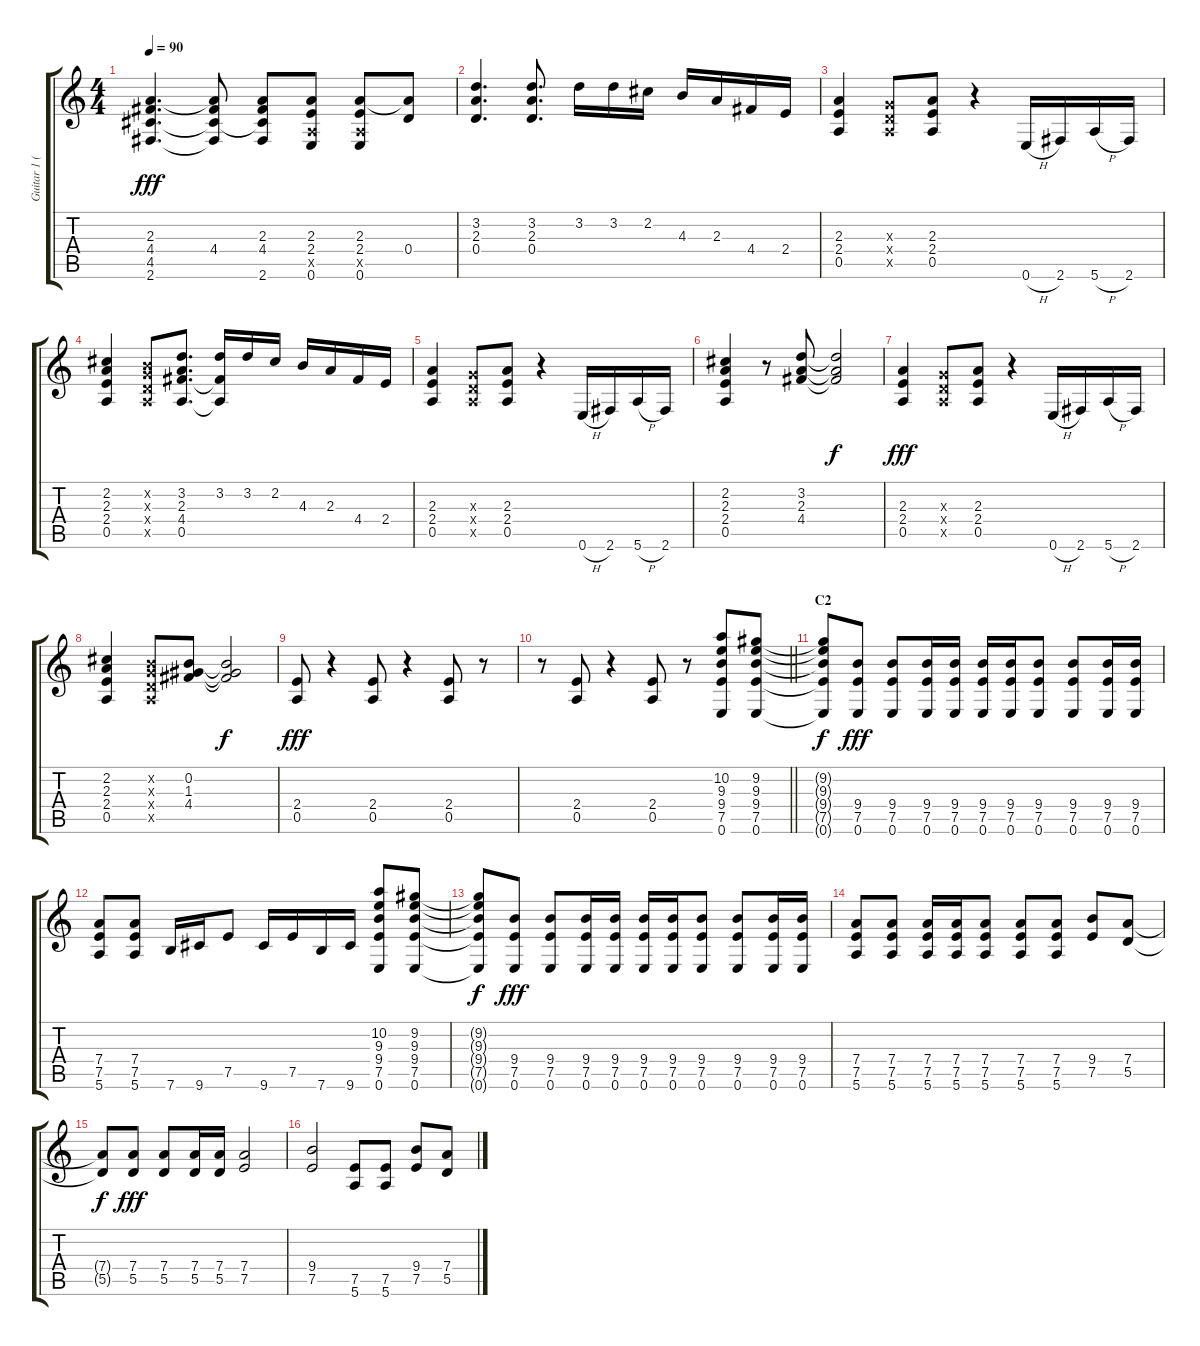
\track ("Guitar 1 (Rhythm)" "Guitar 1 (") {instrument distortionguitar}
\staff {score tabs}
\tuning (E4 B3 G3 D3 A2 E2) {hide}
\ts (4 4)
\tempo 90
\clef g2
\ks c
(2.3 4.4 4.5 2.6).4{d dy fff} (2.3{t} 4.4 4.5{t} 2.6{t}).8 (2.3 4.4 4.5{t} 2.6).8 (2.3 2.4 0.5{x} 0.6).8 (2.3 2.4 0.5{x} 0.6).8 (2.3{t} 0.4).8 |
(3.2 2.3 0.4).4{d} (3.2 2.3 0.4).8{d} 3.2.16 3.2.16 2.2.16 4.3.16 2.3.16 4.4.16 2.4.16 |
(2.3 2.4 0.5).4 (0.3{x} 0.4{x} 0.5{x}).8 (2.3 2.4 0.5).8 r.4 0.6{h}.16 2.6.16 5.6{h}.16 2.6.16 |
(2.2 2.3 2.4 0.5).4 (0.2{x} 0.3{x} 0.4{x} 0.5{x}).8 (3.2 2.3 4.4 0.5).8{d} (3.2 4.4{t} 0.5{t}).16 3.2.16 2.2.16 4.3.16 2.3.16 4.4.16 2.4.16 |
(2.3 2.4 0.5).4 (0.3{x} 0.4{x} 0.5{x}).8 (2.3 2.4 0.5).8 r.4 0.6{h}.16 2.6.16 5.6{h}.16 2.6.16 |
(2.2 2.3 2.4 0.5).4 r.8 (3.2 2.3 4.4).8 (3.2{t} 2.3{t} 4.4{t}).2{dy f} |
(2.3 2.4 0.5).4{dy fff} (0.3{x} 0.4{x} 0.5{x}).8 (2.3 2.4 0.5).8 r.4 0.6{h}.16 2.6.16 5.6{h}.16 2.6.16 |
(2.2 2.3 2.4 0.5).4 (0.2{x} 0.3{x} 0.4{x} 0.5{x}).8 (0.2 1.3 4.4).8 (0.2{t} 1.3{t} 4.4{t}).2{dy f} |
(2.4 0.5).8{dy fff} r.4 (2.4 0.5).8 r.4 (2.4 0.5).8 r.8 |
\barLineRight lightlight
r.8 (2.4 0.5).8 r.4 (2.4 0.5).8 r.8 (10.2 9.3 9.4 7.5 0.6).8 (9.2 9.3 9.4 7.5 0.6).8 |
\section ("" "C2")
(9.2{t} 9.3{t} 9.4{t} 7.5{t} 0.6{t}).8{dy f} (9.4 7.5 0.6).8{dy fff} (9.4 7.5 0.6).8 (9.4 7.5 0.6).16 (9.4 7.5 0.6).16 (9.4 7.5 0.6).16 (9.4 7.5 0.6).16 (9.4 7.5 0.6).8 (9.4 7.5 0.6).8 (9.4 7.5 0.6).16 (9.4 7.5 0.6).16 |
(7.4 7.5 5.6).8 (7.4 7.5 5.6).8 7.6.16 9.6.16 7.5.8 9.6.16 7.5.16 7.6.16 9.6.16 (10.2 9.3 9.4 7.5 0.6).8 (9.2 9.3 9.4 7.5 0.6).8 |
(9.2{t} 9.3{t} 9.4{t} 7.5{t} 0.6{t}).8{dy f} (9.4 7.5 0.6).8{dy fff} (9.4 7.5 0.6).8 (9.4 7.5 0.6).16 (9.4 7.5 0.6).16 (9.4 7.5 0.6).16 (9.4 7.5 0.6).16 (9.4 7.5 0.6).8 (9.4 7.5 0.6).8 (9.4 7.5 0.6).16 (9.4 7.5 0.6).16 |
(7.4 7.5 5.6).8 (7.4 7.5 5.6).8 (7.4 7.5 5.6).16 (7.4 7.5 5.6).16 (7.4 7.5 5.6).8 (7.4 7.5 5.6).8 (7.4 7.5 5.6).8 (9.4 7.5).8 (7.4 5.5).8 |
(7.4{t} 5.5{t}).8{dy f} (7.4 5.5).8{dy fff} (7.4 5.5).8 (7.4 5.5).16 (7.4 5.5).16 (7.4 7.5).2 |
(9.4 7.5).2 (7.5 5.6).8 (7.5 5.6).8 (9.4 7.5).8 (7.4 5.5).8
